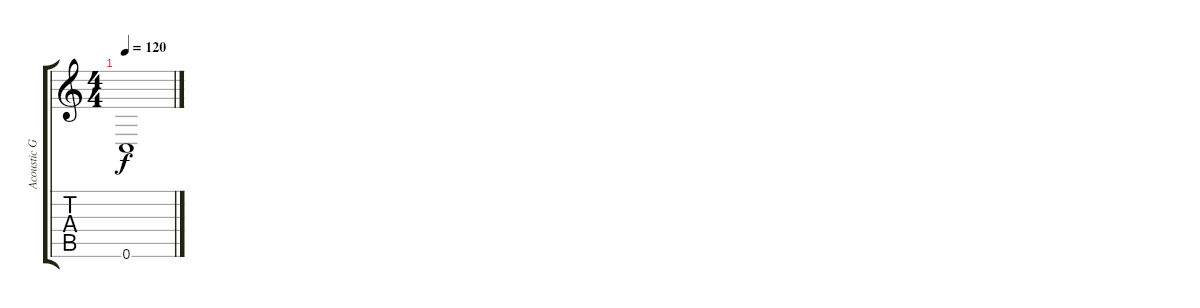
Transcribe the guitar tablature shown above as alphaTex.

\track ("Acoustic Guitar" "Acoustic G") {instrument acousticguitarnylon}
\staff {score tabs}
\tuning (D4 A3 F3 C3 G2 C2) {hide}
\ts (4 4)
\tempo 120
\clef g2
\ks c
0.6.1{dy f}
